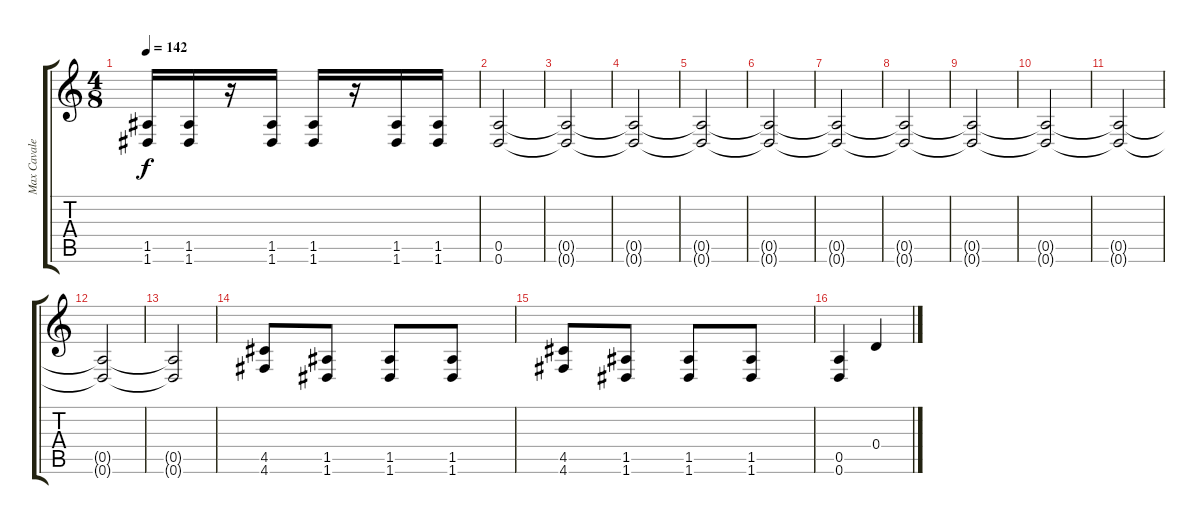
\track ("Max Cavalera" "Max Cavale") {instrument distortionguitar}
\staff {score tabs}
\tuning (E4 B3 G3 D3 A2 D2) {hide}
\ts (4 8)
\tempo 142
\clef g2
\ks c
(1.5 1.6).16{dy f} (1.5 1.6).16 r.16 (1.5 1.6).16 (1.5 1.6).16 r.16 (1.5 1.6).16 (1.5 1.6).16 |
(0.5 0.6).2 |
(0.5{t} 0.6{t}).2 |
(0.5{t} 0.6{t}).2 |
(0.5{t} 0.6{t}).2 |
(0.5{t} 0.6{t}).2 |
(0.5{t} 0.6{t}).2 |
(0.5{t} 0.6{t}).2 |
(0.5{t} 0.6{t}).2 |
(0.5{t} 0.6{t}).2 |
(0.5{t} 0.6{t}).2 |
(0.5{t} 0.6{t}).2 |
(0.5{t} 0.6{t}).2 |
(4.5 4.6).8 (1.5 1.6).8 (1.5 1.6).8 (1.5 1.6).8 |
(4.5 4.6).8 (1.5 1.6).8 (1.5 1.6).8 (1.5 1.6).8 |
(0.5 0.6).4 0.4.4
